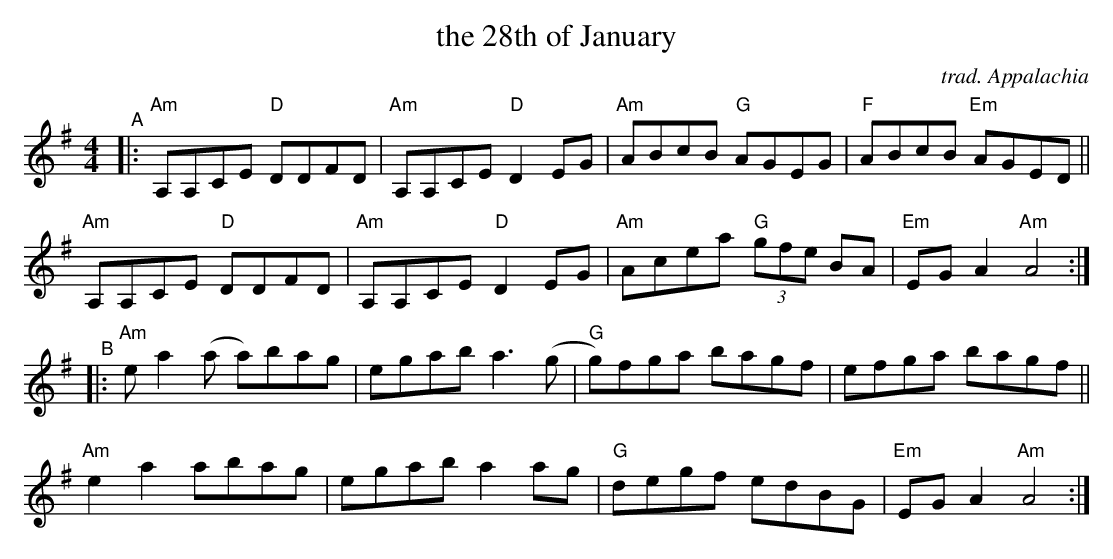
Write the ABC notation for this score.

X:1
T: the 28th of January
O: trad. Appalachia
M: 4/4
L: 1/8
K: Ador
"^A"|:\
"Am"A,A,CE "D"DDFD | "Am"A,A,CE "D"D2EG | "Am"ABcB "G"AGEG | "F"ABcB "Em"AGED ||
"Am"A,A,CE "D"DDFD | "Am"A,A,CE "D"D2EG | "Am"Acea "G"(3gfe BA | "Em"EGA2 "Am"A4 :|
"^B"|:\
"Am"ea2(a a)bag | egab a3(g | "G"g)fga bagf | efga bagf ||
"Am"e2a2 abag | egab a2ag | "G"degf edBG | "Em"EGA2 "Am"A4 :|
